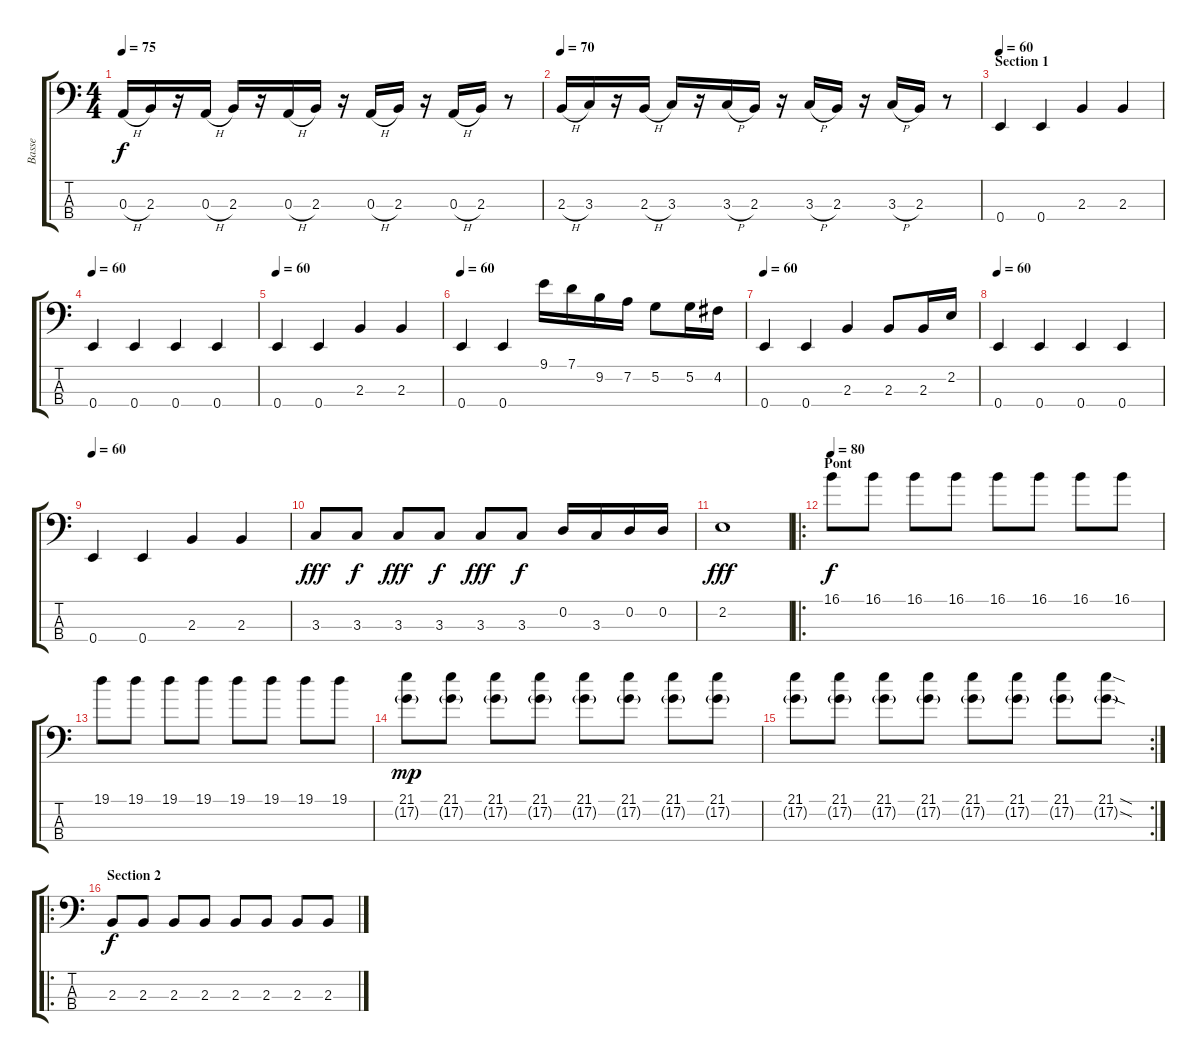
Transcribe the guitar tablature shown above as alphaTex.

\track ("Basse" "Basse") {instrument electricbassfinger}
\staff {score tabs}
\tuning (G2 D2 A1 E1) {hide}
\ts (4 4)
\tempo 75
\clef f4
\ks c
0.3{h}.16{dy f} 2.3.16 r.16 0.3{h}.16 2.3.16 r.16 0.3{h}.16 2.3.16 r.16 0.3{h}.16 2.3.16 r.16 0.3{h}.16 2.3.16 r.8 |
\tempo 70
2.3{h}.16 3.3.16 r.16 2.3{h}.16 3.3.16 r.16 3.3{h}.16 2.3.16 r.16 3.3{h}.16 2.3.16 r.16 3.3{h}.16 2.3.16 r.8 |
\section ("" "Section 1")
\tempo 60
0.4.4{volume 16} 0.4.4 2.3.4 2.3.4 |
\tempo 60
0.4.4 0.4.4 0.4.4 0.4.4 |
\tempo 60
0.4.4 0.4.4 2.3.4 2.3.4 |
\tempo 60
0.4.4 0.4.4 9.1.16 7.1.16 9.2.16 7.2.16 5.2.8 5.2.16 4.2.16 |
\tempo 60
0.4.4 0.4.4 2.3.4 2.3.8 2.3.16 2.2.16 |
\tempo 60
0.4.4 0.4.4 0.4.4 0.4.4 |
\tempo 60
0.4.4 0.4.4 2.3.4 2.3.4 |
3.3.8{dy fff volume 14} 3.3.8{dy f} 3.3.8{dy fff} 3.3.8{dy f} 3.3.8{dy fff} 3.3.8{dy f} 0.2.16 3.3.16 0.2.16 0.2.16 |
2.2.1{dy fff} |
\ro
\section ("" "Pont")
\tempo 80
16.1.8{dy f} 16.1.8 16.1.8 16.1.8 16.1.8 16.1.8 16.1.8 16.1.8 |
19.1.8 19.1.8 19.1.8 19.1.8 19.1.8 19.1.8 19.1.8 19.1.8 |
(21.1 17.2{g}).8{dy mp} (21.1 17.2{g}).8 (21.1 17.2{g}).8 (21.1 17.2{g}).8 (21.1 17.2{g}).8 (21.1 17.2{g}).8 (21.1 17.2{g}).8 (21.1 17.2{g}).8 |
\rc 2
(21.1 17.2{g}).8 (21.1 17.2{g}).8 (21.1 17.2{g}).8 (21.1 17.2{g}).8 (21.1 17.2{g}).8 (21.1 17.2{g}).8 (21.1 17.2{g}).8 (21.1{sod} 17.2{sod g}).8 |
\ro
\section ("" "Section 2")
2.3.8{dy f} 2.3.8 2.3.8 2.3.8 2.3.8 2.3.8 2.3.8 2.3.8
